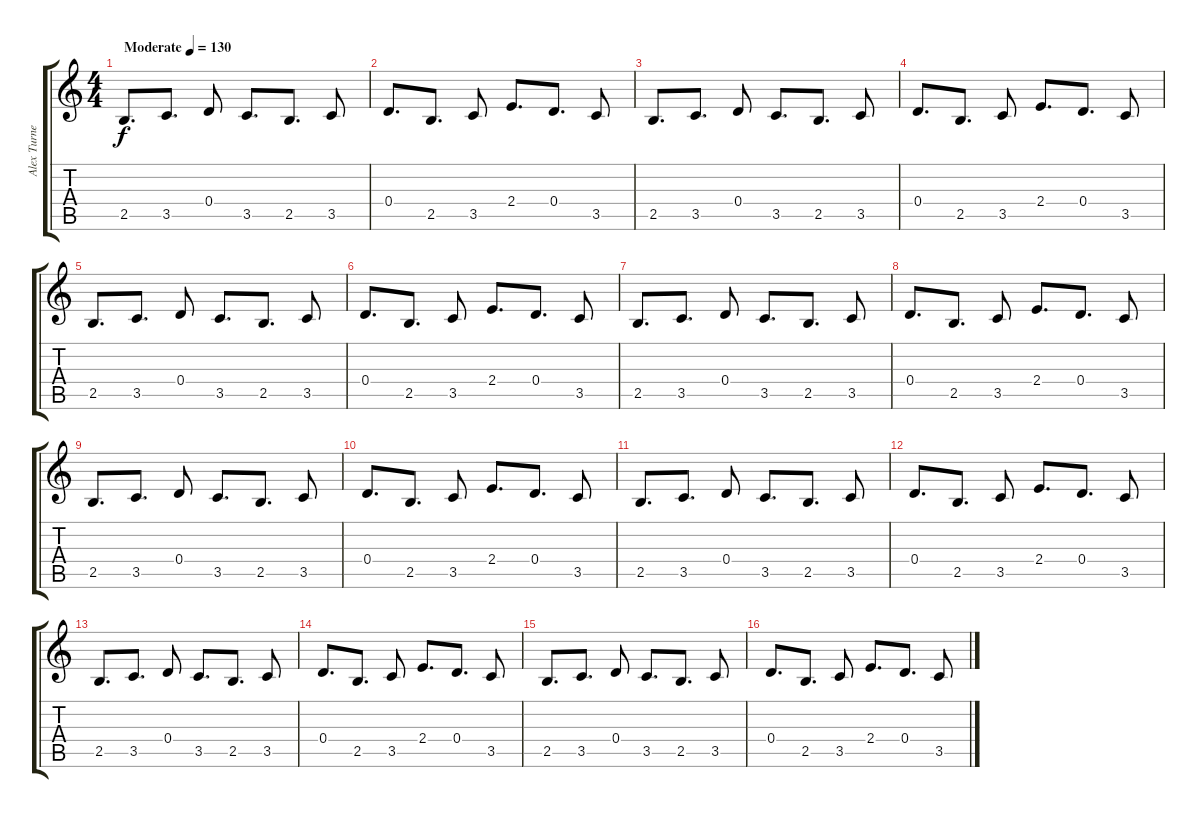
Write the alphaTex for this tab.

\track ("Alex Turner (Guitar 1)" "Alex Turne") {instrument overdrivenguitar}
\staff {score tabs}
\tuning (E4 B3 G3 D3 A2 E2) {hide}
\ts (4 4)
\tempo (130 "Moderate")
\clef g2
\ks c
2.5.8{d dy f instrument overdrivenguitar} 3.5.8{d} 0.4.8 3.5.8{d} 2.5.8{d} 3.5.8 |
0.4.8{d} 2.5.8{d} 3.5.8 2.4.8{d} 0.4.8{d} 3.5.8 |
2.5.8{d} 3.5.8{d} 0.4.8 3.5.8{d} 2.5.8{d} 3.5.8 |
0.4.8{d} 2.5.8{d} 3.5.8 2.4.8{d} 0.4.8{d} 3.5.8 |
2.5.8{d} 3.5.8{d} 0.4.8 3.5.8{d} 2.5.8{d} 3.5.8 |
0.4.8{d} 2.5.8{d} 3.5.8 2.4.8{d} 0.4.8{d} 3.5.8 |
2.5.8{d} 3.5.8{d} 0.4.8 3.5.8{d} 2.5.8{d} 3.5.8 |
0.4.8{d} 2.5.8{d} 3.5.8 2.4.8{d} 0.4.8{d} 3.5.8 |
2.5.8{d} 3.5.8{d} 0.4.8 3.5.8{d} 2.5.8{d} 3.5.8 |
0.4.8{d} 2.5.8{d} 3.5.8 2.4.8{d} 0.4.8{d} 3.5.8 |
2.5.8{d} 3.5.8{d} 0.4.8 3.5.8{d} 2.5.8{d} 3.5.8 |
0.4.8{d} 2.5.8{d} 3.5.8 2.4.8{d} 0.4.8{d} 3.5.8 |
2.5.8{d} 3.5.8{d} 0.4.8 3.5.8{d} 2.5.8{d} 3.5.8 |
0.4.8{d} 2.5.8{d} 3.5.8 2.4.8{d} 0.4.8{d} 3.5.8 |
2.5.8{d} 3.5.8{d} 0.4.8 3.5.8{d} 2.5.8{d} 3.5.8 |
0.4.8{d} 2.5.8{d} 3.5.8 2.4.8{d} 0.4.8{d} 3.5.8
